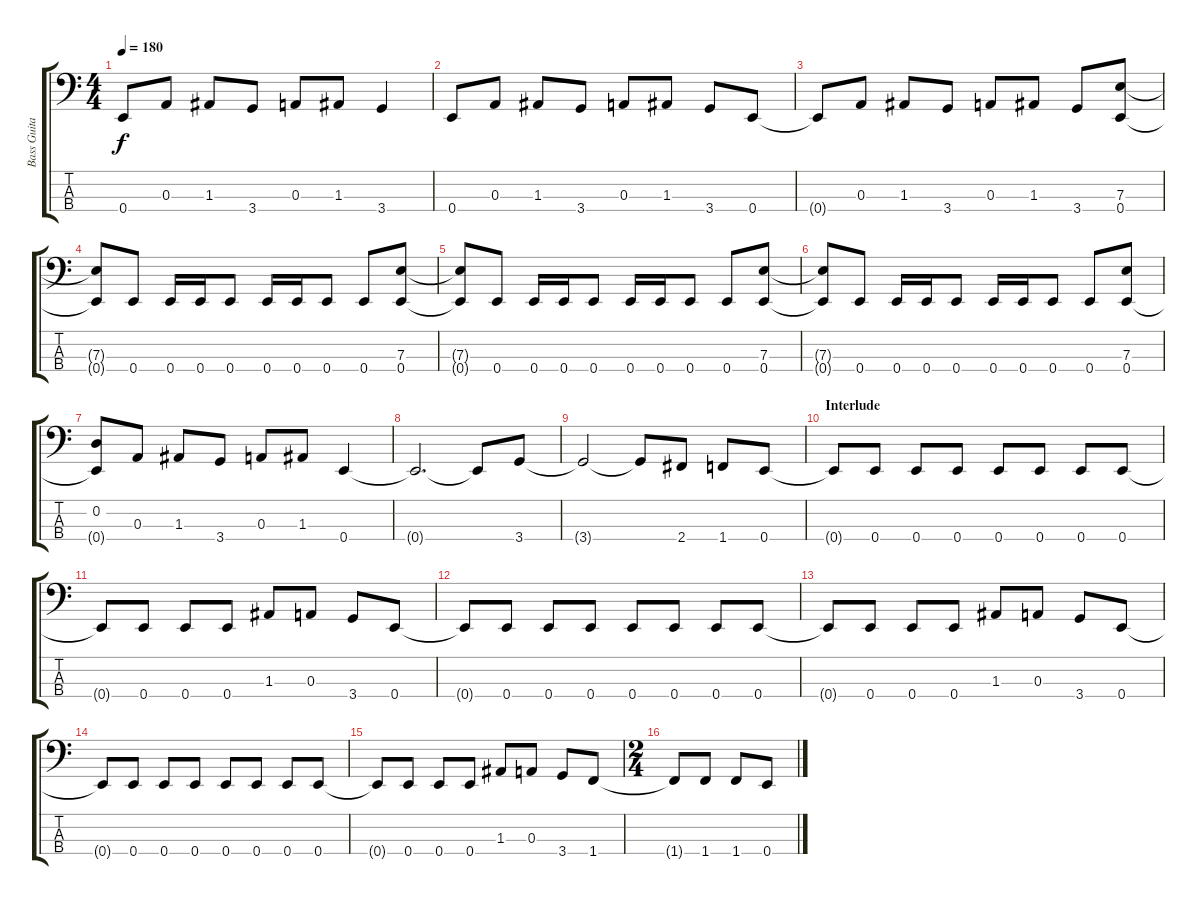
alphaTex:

\track ("Bass Guitar - Jason" "Bass Guita") {instrument electricbasspick}
\staff {score tabs}
\tuning (G2 D2 A1 E1) {hide}
\ts (4 4)
\tempo 180
\clef f4
\ks c
0.4{t}.8{dy f} 0.3.8 1.3.8 3.4.8 0.3.8 1.3.8 3.4.4 |
0.4.8 0.3.8 1.3.8 3.4.8 0.3.8 1.3.8 3.4.8 0.4.8 |
0.4{t}.8 0.3.8 1.3.8 3.4.8 0.3.8 1.3.8 3.4.8 (7.3 0.4).8 |
(7.3{t} 0.4{t}).8 0.4.8 0.4.16 0.4.16 0.4.8 0.4.16 0.4.16 0.4.8 0.4.8 (7.3 0.4).8 |
(7.3{t} 0.4{t}).8 0.4.8 0.4.16 0.4.16 0.4.8 0.4.16 0.4.16 0.4.8 0.4.8 (7.3 0.4).8 |
(7.3{t} 0.4{t}).8 0.4.8 0.4.16 0.4.16 0.4.8 0.4.16 0.4.16 0.4.8 0.4.8 (7.3 0.4).8 |
(0.2 0.4{t}).8 0.3.8 1.3.8 3.4.8 0.3.8 1.3.8 0.4.4 |
0.4{t}.2{d} 0.4{t}.8 3.4.8 |
3.4{t}.2 3.4{t}.8 2.4.8 1.4.8 0.4.8 |
\section ("" "Interlude")
0.4{t}.8{volume 7} 0.4.8 0.4.8 0.4.8 0.4.8 0.4.8 0.4.8 0.4.8 |
0.4{t}.8 0.4.8 0.4.8 0.4.8 1.3.8 0.3.8 3.4.8 0.4.8 |
0.4{t}.8 0.4.8 0.4.8 0.4.8 0.4.8 0.4.8 0.4.8 0.4.8 |
0.4{t}.8 0.4.8 0.4.8 0.4.8 1.3.8 0.3.8 3.4.8 0.4.8 |
0.4{t}.8 0.4.8 0.4.8 0.4.8 0.4.8 0.4.8 0.4.8 0.4.8 |
0.4{t}.8 0.4.8 0.4.8 0.4.8 1.3.8 0.3.8 3.4.8 1.4.8 |
\ts (2 4)
1.4{t}.8 1.4.8 1.4.8 0.4.8
